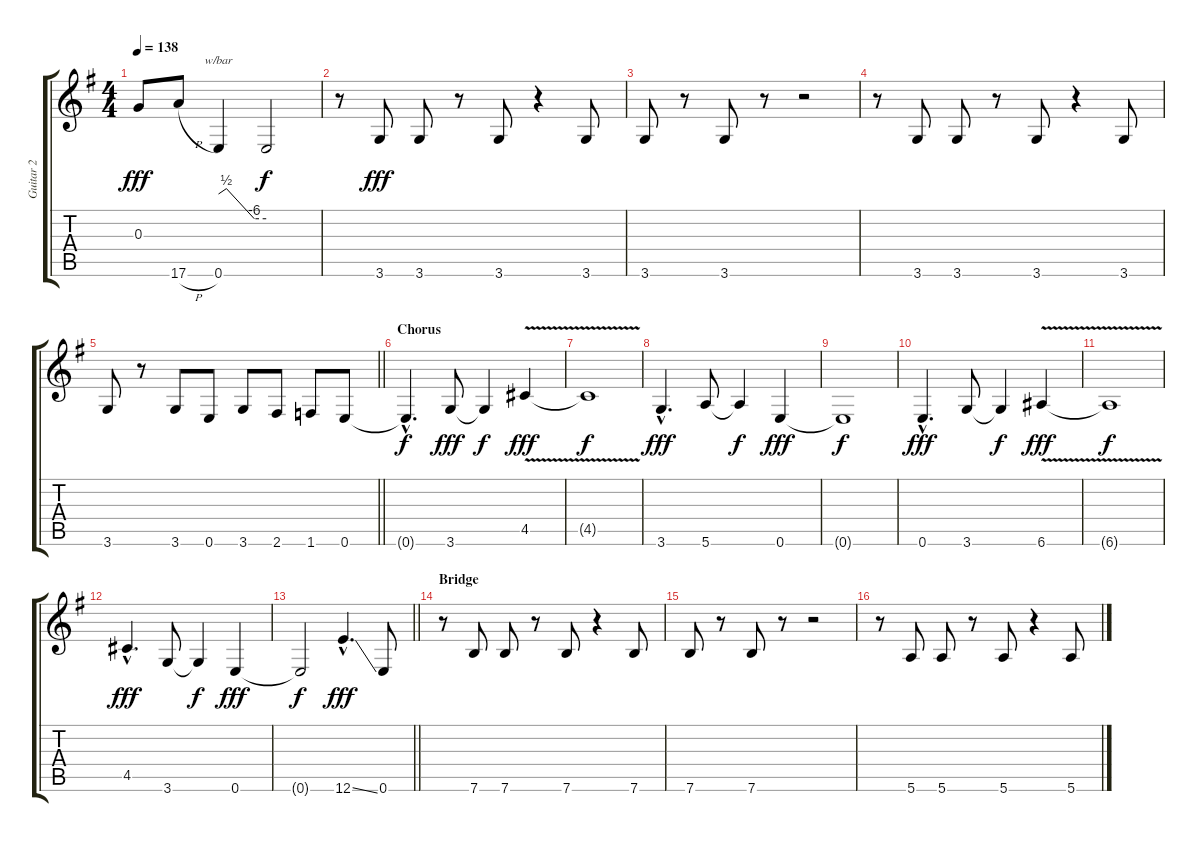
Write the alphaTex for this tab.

\track ("Guitar 2" "Guitar 2") {instrument distortionguitar}
\staff {score tabs}
\tuning (E4 B3 G3 D3 A2 E2) {hide}
\ts (4 4)
\tempo 138
\clef g2
\ks g
0.3.8{dy fff} 17.6{h}.8 0.6.4{tbe (custom default 0 0 10 2 45 -24 60 -24)} 0.6{t}.2{dy f} |
r.8 3.6.8{dy fff} 3.6.8 r.8 3.6.8 r.4 3.6.8 |
3.6.8 r.8 3.6.8 r.8 r.2 |
r.8 3.6.8 3.6.8 r.8 3.6.8 r.4 3.6.8 |
\barLineRight lightlight
3.6.8 r.8 3.6.8 0.6.8 3.6.8 2.6.8 1.6.8 0.6.8 |
\section ("" "Chorus")
0.6{hac t}.4{d dy f} 3.6.8{dy fff} 3.6{t}.4{dy f} 4.5{v}.4{dy fff} |
4.5{t}.1{dy f} |
3.6{hac}.4{d dy fff} 5.6.8 5.6{t}.4{dy f} 0.6.4{dy fff} |
0.6{t}.1{dy f} |
0.6{hac}.4{d dy fff} 3.6.8 3.6{t}.4{dy f} 6.6{v}.4{dy fff} |
6.6{t}.1{dy f} |
4.5{hac}.4{d dy fff} 3.6.8 3.6{t}.4{dy f} 0.6.4{dy fff} |
\barLineRight lightlight
0.6{t}.2{dy f} 12.6{ss hac}.4{d dy fff} 0.6.8 |
\section ("" "Bridge")
r.8 7.6.8 7.6.8 r.8 7.6.8 r.4 7.6.8 |
7.6.8 r.8 7.6.8 r.8 r.2 |
r.8 5.6.8 5.6.8 r.8 5.6.8 r.4 5.6.8
